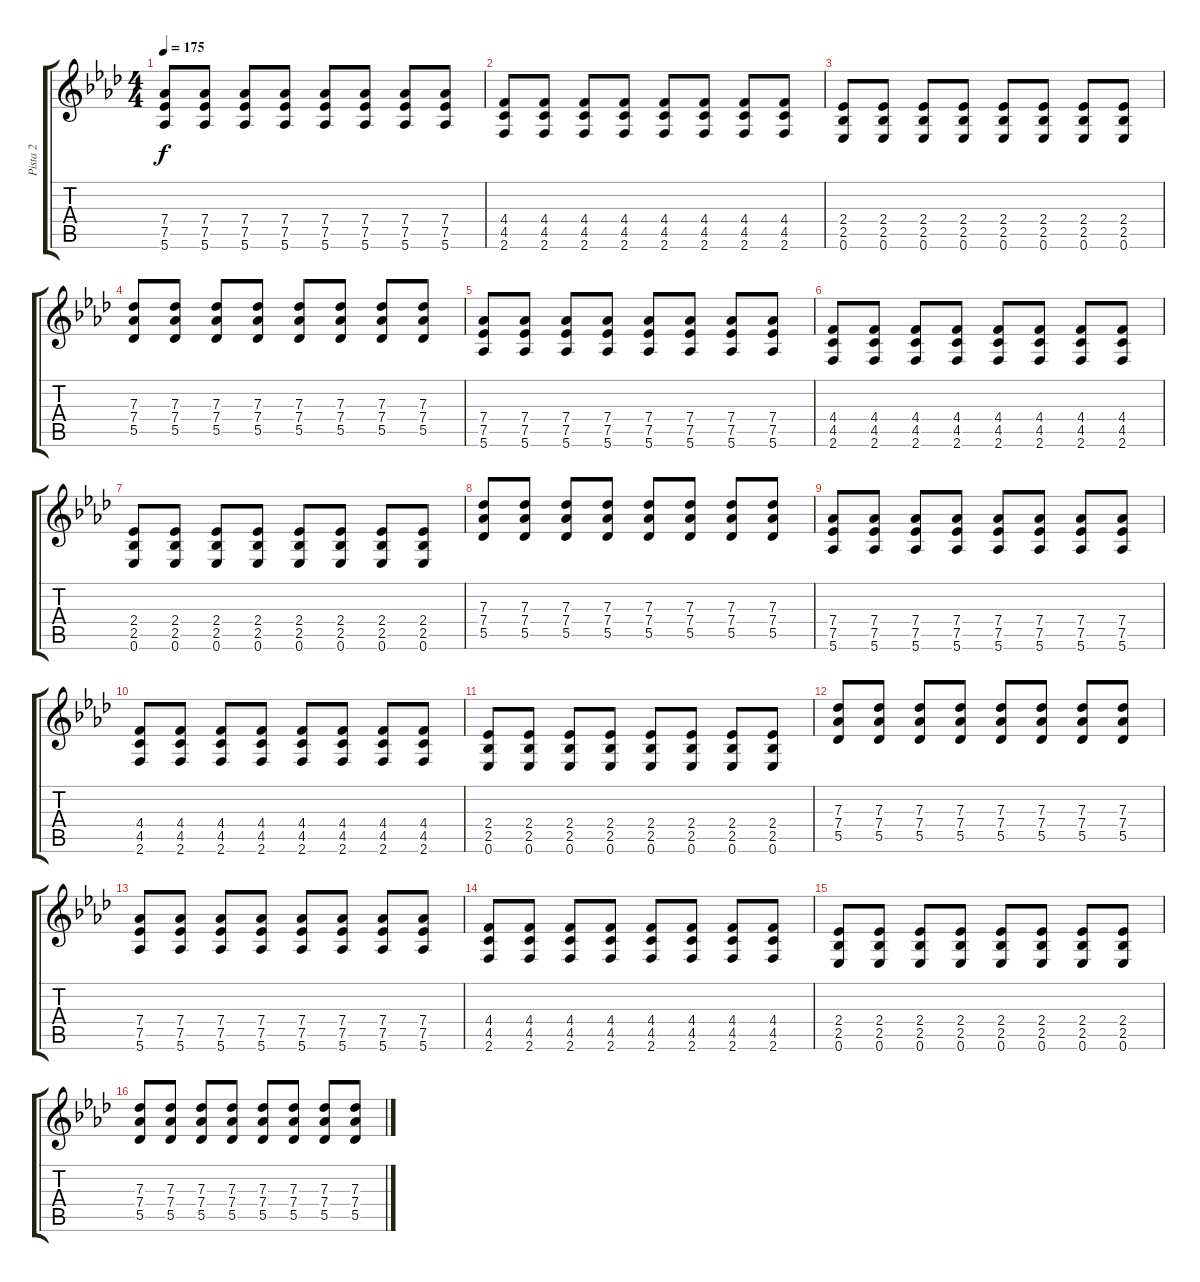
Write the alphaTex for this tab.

\track ("Pista 2" "Pista 2") {instrument distortionguitar}
\staff {score tabs}
\tuning (Eb4 Bb3 Gb3 Db3 Ab2 Eb2) {hide}
\ts (4 4)
\tempo 175
\clef g2
\ks fminor
(7.4 7.5 5.6).8{dy f} (7.4 7.5 5.6).8 (7.4 7.5 5.6).8 (7.4 7.5 5.6).8 (7.4 7.5 5.6).8 (7.4 7.5 5.6).8 (7.4 7.5 5.6).8 (7.4 7.5 5.6).8 |
(4.4 4.5 2.6).8 (4.4 4.5 2.6).8 (4.4 4.5 2.6).8 (4.4 4.5 2.6).8 (4.4 4.5 2.6).8 (4.4 4.5 2.6).8 (4.4 4.5 2.6).8 (4.4 4.5 2.6).8 |
(2.4 2.5 0.6).8 (2.4 2.5 0.6).8 (2.4 2.5 0.6).8 (2.4 2.5 0.6).8 (2.4 2.5 0.6).8 (2.4 2.5 0.6).8 (2.4 2.5 0.6).8 (2.4 2.5 0.6).8 |
(7.3 7.4 5.5).8 (7.3 7.4 5.5).8 (7.3 7.4 5.5).8 (7.3 7.4 5.5).8 (7.3 7.4 5.5).8 (7.3 7.4 5.5).8 (7.3 7.4 5.5).8 (7.3 7.4 5.5).8 |
(7.4 7.5 5.6).8 (7.4 7.5 5.6).8 (7.4 7.5 5.6).8 (7.4 7.5 5.6).8 (7.4 7.5 5.6).8 (7.4 7.5 5.6).8 (7.4 7.5 5.6).8 (7.4 7.5 5.6).8 |
(4.4 4.5 2.6).8 (4.4 4.5 2.6).8 (4.4 4.5 2.6).8 (4.4 4.5 2.6).8 (4.4 4.5 2.6).8 (4.4 4.5 2.6).8 (4.4 4.5 2.6).8 (4.4 4.5 2.6).8 |
(2.4 2.5 0.6).8 (2.4 2.5 0.6).8 (2.4 2.5 0.6).8 (2.4 2.5 0.6).8 (2.4 2.5 0.6).8 (2.4 2.5 0.6).8 (2.4 2.5 0.6).8 (2.4 2.5 0.6).8 |
(7.3 7.4 5.5).8 (7.3 7.4 5.5).8 (7.3 7.4 5.5).8 (7.3 7.4 5.5).8 (7.3 7.4 5.5).8 (7.3 7.4 5.5).8 (7.3 7.4 5.5).8 (7.3 7.4 5.5).8 |
(7.4 7.5 5.6).8 (7.4 7.5 5.6).8 (7.4 7.5 5.6).8 (7.4 7.5 5.6).8 (7.4 7.5 5.6).8 (7.4 7.5 5.6).8 (7.4 7.5 5.6).8 (7.4 7.5 5.6).8 |
(4.4 4.5 2.6).8 (4.4 4.5 2.6).8 (4.4 4.5 2.6).8 (4.4 4.5 2.6).8 (4.4 4.5 2.6).8 (4.4 4.5 2.6).8 (4.4 4.5 2.6).8 (4.4 4.5 2.6).8 |
(2.4 2.5 0.6).8 (2.4 2.5 0.6).8 (2.4 2.5 0.6).8 (2.4 2.5 0.6).8 (2.4 2.5 0.6).8 (2.4 2.5 0.6).8 (2.4 2.5 0.6).8 (2.4 2.5 0.6).8 |
(7.3 7.4 5.5).8 (7.3 7.4 5.5).8 (7.3 7.4 5.5).8 (7.3 7.4 5.5).8 (7.3 7.4 5.5).8 (7.3 7.4 5.5).8 (7.3 7.4 5.5).8 (7.3 7.4 5.5).8 |
(7.4 7.5 5.6).8 (7.4 7.5 5.6).8 (7.4 7.5 5.6).8 (7.4 7.5 5.6).8 (7.4 7.5 5.6).8 (7.4 7.5 5.6).8 (7.4 7.5 5.6).8 (7.4 7.5 5.6).8 |
(4.4 4.5 2.6).8 (4.4 4.5 2.6).8 (4.4 4.5 2.6).8 (4.4 4.5 2.6).8 (4.4 4.5 2.6).8 (4.4 4.5 2.6).8 (4.4 4.5 2.6).8 (4.4 4.5 2.6).8 |
(2.4 2.5 0.6).8 (2.4 2.5 0.6).8 (2.4 2.5 0.6).8 (2.4 2.5 0.6).8 (2.4 2.5 0.6).8 (2.4 2.5 0.6).8 (2.4 2.5 0.6).8 (2.4 2.5 0.6).8 |
(7.3 7.4 5.5).8 (7.3 7.4 5.5).8 (7.3 7.4 5.5).8 (7.3 7.4 5.5).8 (7.3 7.4 5.5).8 (7.3 7.4 5.5).8 (7.3 7.4 5.5).8 (7.3 7.4 5.5).8
